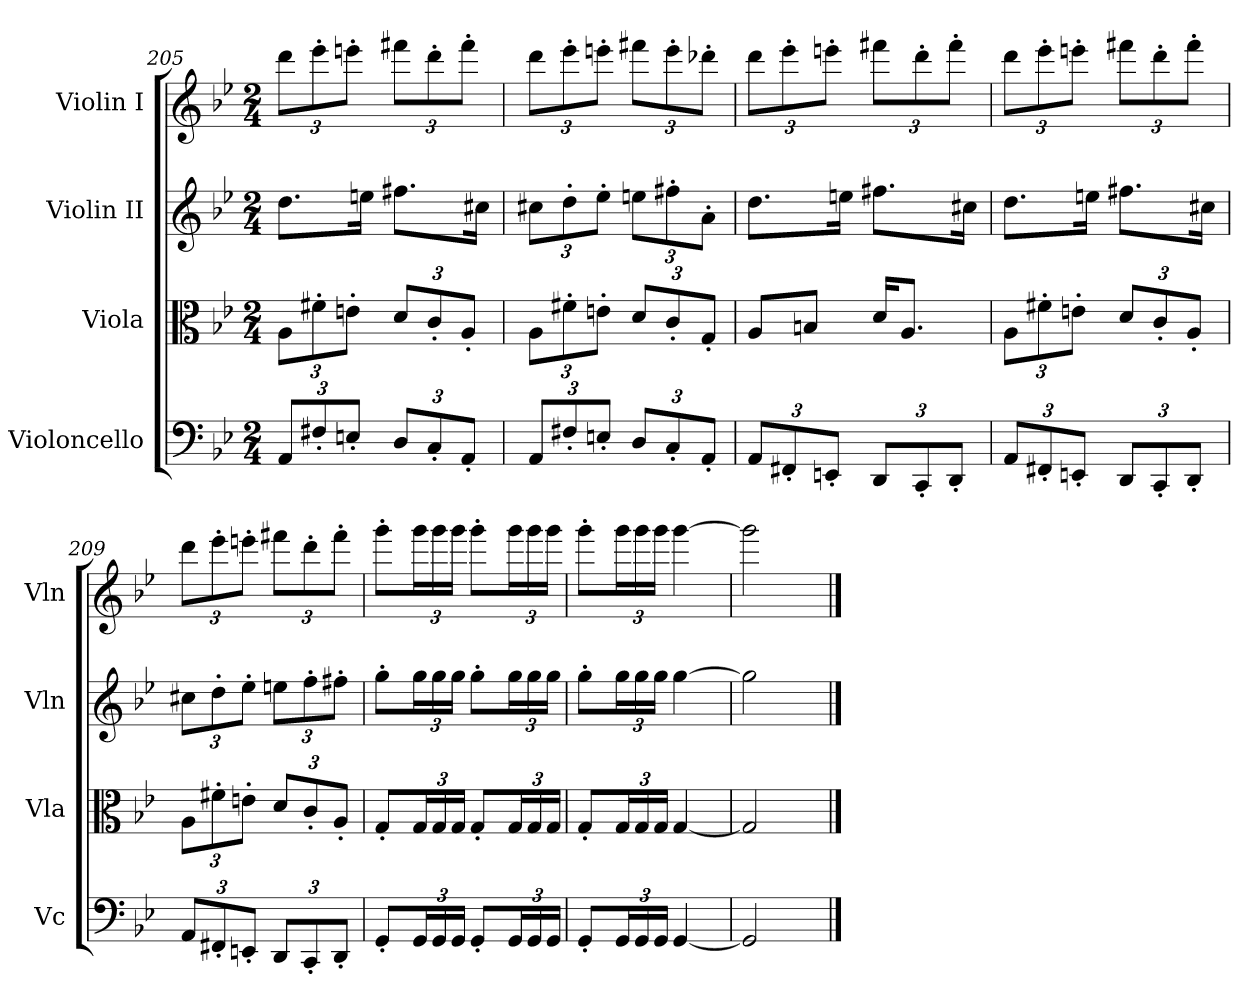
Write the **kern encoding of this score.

**kern	**kern	**kern	**kern
*part4	*part3	*part2	*part1
*staff4	*staff3	*staff2	*staff1
*I"Violoncello	*I"Viola	*I"Violin II	*I"Violin I
*I'Vc	*I'Vla	*I'Vln	*I'Vln
!!LO:LB:g=z
*clefF4	*clefC3	*clefG2	*clefG2
*k[b-e-]	*k[b-e-]	*k[b-e-]	*k[b-e-]
*M2/4	*M2/4	*M2/4	*M2/4
*Xbrackettup	*Xbrackettup	*	*Xbrackettup
=205	=205	=205	=205
12AA/L	12A\L	8.dd\L	12ddd\L
12F#X'/	12f#X'\	.	12eee-'\
12En'/J	12en'\J	.	12eeen'\J
.	.	16een\Jk	.
12D/L	12d/L	8.ff#X\L	12fff#X\L
12C'/	12c'/	.	12ddd'\
12AA'/J	12A'/J	.	12fff#'\J
.	.	16cc#X\Jk	.
=206	=206	=206	=206
*	*	*Xbrackettup	*
12AA/L	12A\L	12cc#X\L	12ddd\L
12F#X'/	12f#X'\	12dd'\	12eee-'\
12En'/J	12en'\J	12ee-'\J	12eeen'\J
12D/L	12d/L	12een\L	12fff#X\L
12C'/	12c'/	12ff#X'\	12eee'\
12AA'/J	12G'/J	12a'\J	12ddd-X'\J
=207	=207	=207	=207
12AA/L	8A/L	8.dd\L	12ddd\L
12FF#X'/	.	.	12eee-'\
.	8Bn/J	.	.
12EEn'/J	.	.	12eeen'\J
.	.	16een\Jk	.
12DD/L	16d/KL	8.ff#X\L	12fff#X\L
.	8.A/J	.	.
12CC'/	.	.	12ddd'\
12DD'/J	.	.	12fff#'\J
.	.	16cc#X\Jk	.
=208	=208	=208	=208
12AA/L	12A\L	8.dd\L	12ddd\L
12FF#X'/	12f#X'\	.	12eee-'\
12EEn'/J	12en'\J	.	12eeen'\J
.	.	16een\Jk	.
12DD/L	12d/L	8.ff#X\L	12fff#X\L
12CC'/	12c'/	.	12ddd'\
12DD'/J	12A'/J	.	12fff#'\J
.	.	16cc#X\Jk	.
!!LO:LB:g=z
=209	=209	=209	=209
12AA/L	12A\L	12cc#X\L	12ddd\L
12FF#X'/	12f#X'\	12dd'\	12eee-'\
12EEn'/J	12en'\J	12ee-'\J	12eeen'\J
12DD/L	12d/L	12een\L	12fff#X\L
12CC'/	12c'/	12ff'\	12ddd'\
12DD'/J	12A'/J	12ff#X'\J	12fff#'\J
=210	=210	=210	=210
8GG'/L	8G'/L	8gg'\L	8ggg'\L
24GG/L	24G/L	24gg\L	24ggg\L
24GG/	24G/	24gg\	24ggg\
24GG/JJ	24G/JJ	24gg\JJ	24ggg\JJ
8GG'/L	8G'/L	8gg'\L	8ggg'\L
24GG/L	24G/L	24gg\L	24ggg\L
24GG/	24G/	24gg\	24ggg\
24GG/JJ	24G/JJ	24gg\JJ	24ggg\JJ
=211	=211	=211	=211
8GG'/L	8G'/L	8gg'\L	8ggg'\L
24GG/L	24G/L	24gg\L	24ggg\L
24GG/	24G/	24gg\	24ggg\
24GG/JJ	24G/JJ	24gg\JJ	24ggg\JJ
[4GG/	[4G/	[4gg\	[4ggg\
=212	=212	=212	=212
2GG/]	2G/]	2gg\]	2ggg\]
==	==	==	==
*-	*-	*-	*-
